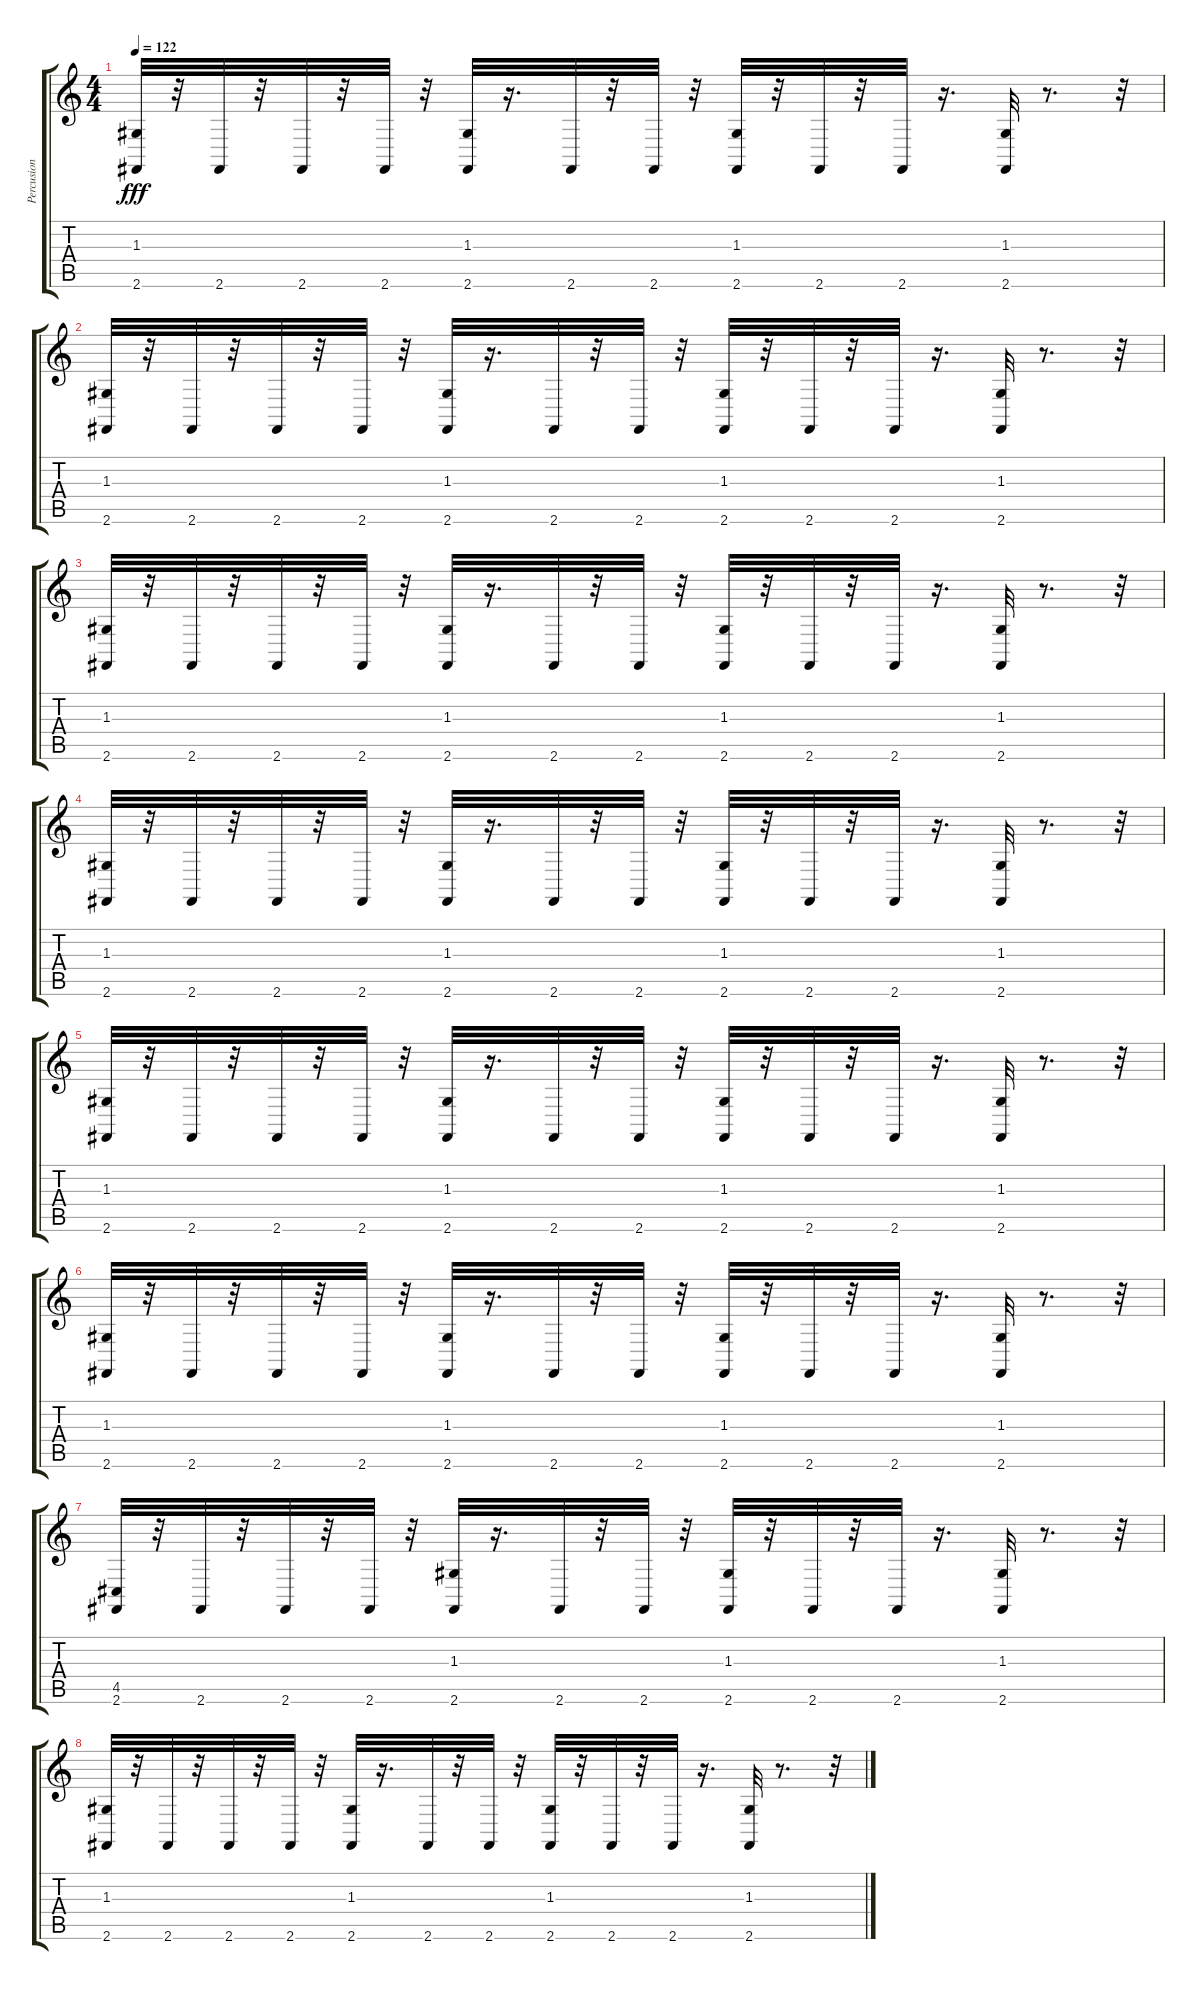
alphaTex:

\track ("Percusion" "Percusion") {instrument synthdrum}
\staff {score tabs}
\tuning (E4 B3 G3 D3 A2 E2) {hide}
\ts (4 4)
\tempo 122
\clef g2
\ks c
(1.3 2.6).32{dy fff} r.32 2.6.32 r.32 2.6.32 r.32 2.6.32 r.32 (1.3 2.6).32 r.16{d} 2.6.32 r.32 2.6.32 r.32 (1.3 2.6).32 r.32 2.6.32 r.32 2.6.32 r.16{d} (1.3 2.6).32 r.8{d} r.32 |
(1.3 2.6).32 r.32 2.6.32 r.32 2.6.32 r.32 2.6.32 r.32 (1.3 2.6).32 r.16{d} 2.6.32 r.32 2.6.32 r.32 (1.3 2.6).32 r.32 2.6.32 r.32 2.6.32 r.16{d} (1.3 2.6).32 r.8{d} r.32 |
(1.3 2.6).32 r.32 2.6.32 r.32 2.6.32 r.32 2.6.32 r.32 (1.3 2.6).32 r.16{d} 2.6.32 r.32 2.6.32 r.32 (1.3 2.6).32 r.32 2.6.32 r.32 2.6.32 r.16{d} (1.3 2.6).32 r.8{d} r.32 |
(1.3 2.6).32 r.32 2.6.32 r.32 2.6.32 r.32 2.6.32 r.32 (1.3 2.6).32 r.16{d} 2.6.32 r.32 2.6.32 r.32 (1.3 2.6).32 r.32 2.6.32 r.32 2.6.32 r.16{d} (1.3 2.6).32 r.8{d} r.32 |
(1.3 2.6).32 r.32 2.6.32 r.32 2.6.32 r.32 2.6.32 r.32 (1.3 2.6).32 r.16{d} 2.6.32 r.32 2.6.32 r.32 (1.3 2.6).32 r.32 2.6.32 r.32 2.6.32 r.16{d} (1.3 2.6).32 r.8{d} r.32 |
(1.3 2.6).32 r.32 2.6.32 r.32 2.6.32 r.32 2.6.32 r.32 (1.3 2.6).32 r.16{d} 2.6.32 r.32 2.6.32 r.32 (1.3 2.6).32 r.32 2.6.32 r.32 2.6.32 r.16{d} (1.3 2.6).32 r.8{d} r.32 |
(4.5 2.6).32 r.32 2.6.32 r.32 2.6.32 r.32 2.6.32 r.32 (1.3 2.6).32 r.16{d} 2.6.32 r.32 2.6.32 r.32 (1.3 2.6).32 r.32 2.6.32 r.32 2.6.32 r.16{d} (1.3 2.6).32 r.8{d} r.32 |
(1.3 2.6).32 r.32 2.6.32 r.32 2.6.32 r.32 2.6.32 r.32 (1.3 2.6).32 r.16{d} 2.6.32 r.32 2.6.32 r.32 (1.3 2.6).32 r.32 2.6.32 r.32 2.6.32 r.16{d} (1.3 2.6).32 r.8{d} r.32
